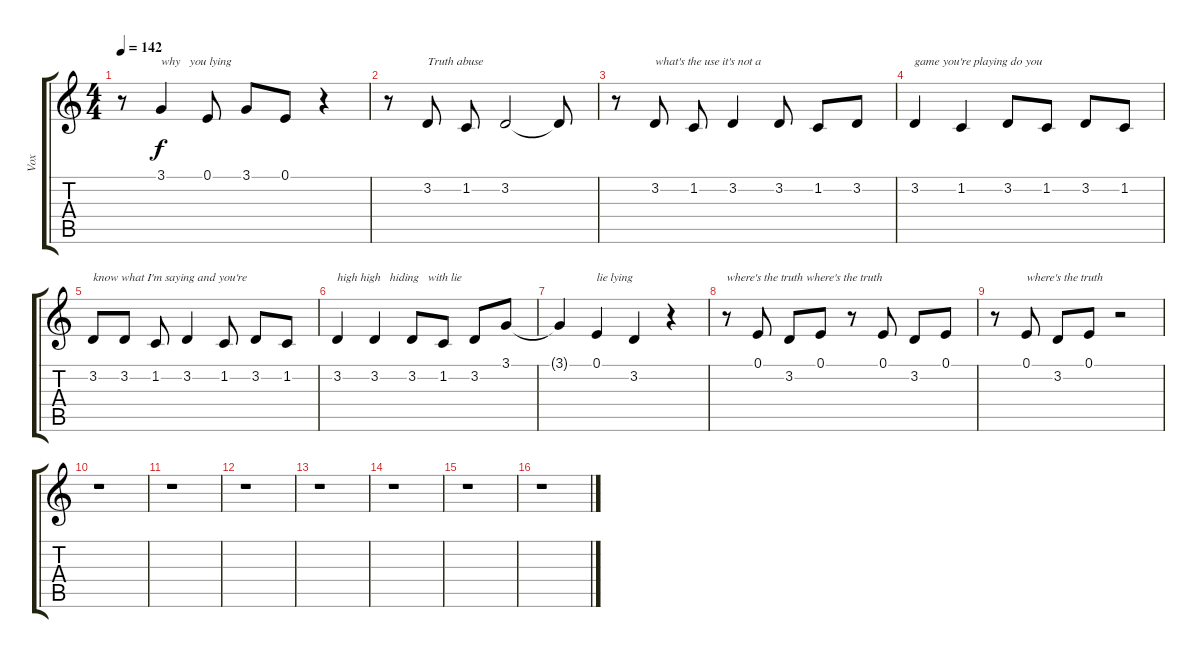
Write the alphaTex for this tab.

\track ("Vox" "Vox") {instrument violin}
\staff {score tabs}
\tuning (E4 B3 G3 D3 A2 E2) {hide}
\ts (4 4)
\tempo 142
\clef g2
\ks c
r.8{dy f} 3.1.4{txt "why   you lying"} 0.1.8 3.1.8 0.1.8 r.4 |
r.8 3.2.8{txt "Truth abuse"} 1.2.8 3.2.2 3.2{t}.8 |
r.8 3.2.8{txt "what's the use it's not a"} 1.2.8 3.2.4 3.2.8 1.2.8 3.2.8 |
3.2.4{txt "game you're playing do you"} 1.2.4 3.2.8 1.2.8 3.2.8 1.2.8 |
3.2.8{txt "know what I'm saying and you're"} 3.2.8 1.2.8 3.2.4 1.2.8 3.2.8 1.2.8 |
3.2.4{txt "high high   hiding   with lie"} 3.2.4 3.2.8 1.2.8 3.2.8 3.1.8 |
3.1{t}.4 0.1.4{txt "lie lying"} 3.2.4 r.4 |
r.8{txt "where's the truth where's the truth"} 0.1.8 3.2.8 0.1.8 r.8 0.1.8 3.2.8 0.1.8 |
r.8 0.1.8{txt "where's the truth"} 3.2.8 0.1.8 r.2 |
r.1 |
r.1 |
r.1 |
r.1 |
r.1 |
r.1 |
r.1
